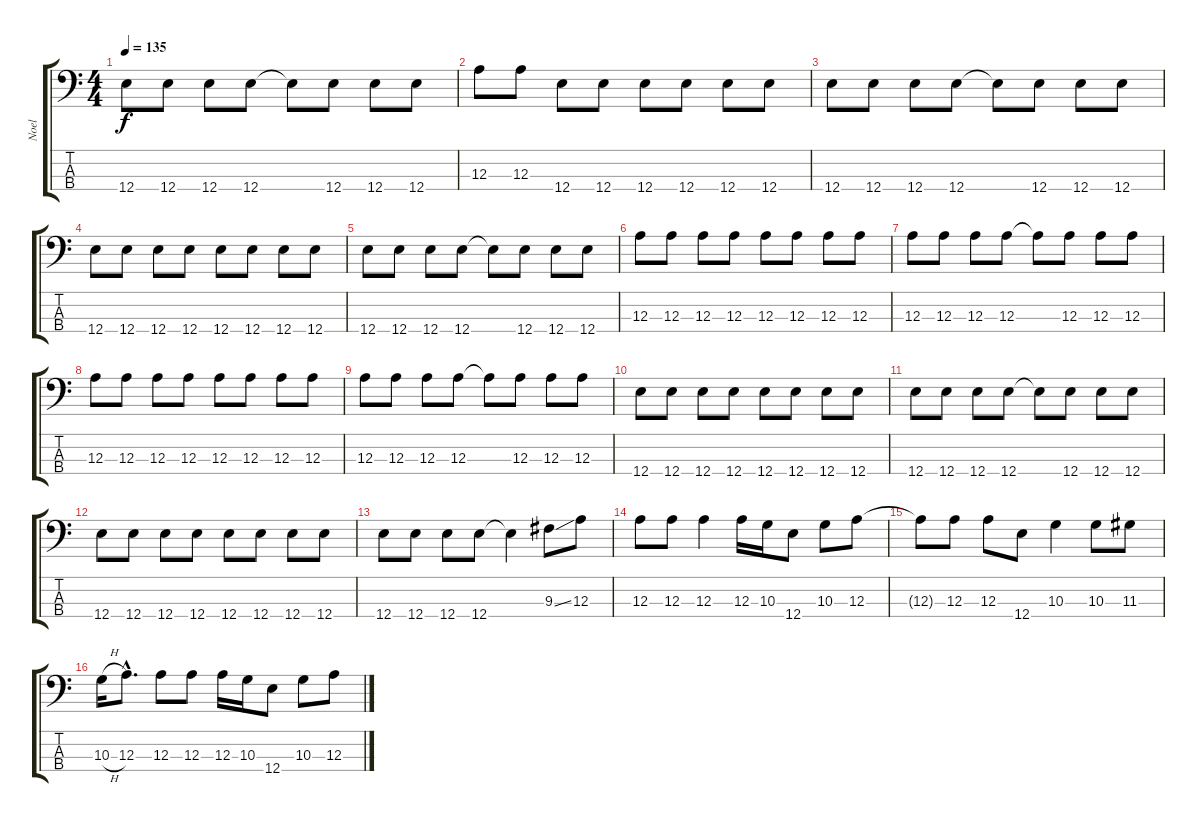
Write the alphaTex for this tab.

\track ("Noel" "Noel") {instrument electricbassfinger}
\staff {score tabs}
\tuning (G2 D2 A1 E1) {hide}
\ts (4 4)
\tempo 135
\clef f4
\ks c
12.4.8{dy f} 12.4.8 12.4.8 12.4.8 12.4{t}.8 12.4.8 12.4.8 12.4.8 |
12.3.8 12.3.8 12.4.8 12.4.8 12.4.8 12.4.8 12.4.8 12.4.8 |
12.4.8 12.4.8 12.4.8 12.4.8 12.4{t}.8 12.4.8 12.4.8 12.4.8 |
12.4.8 12.4.8 12.4.8 12.4.8 12.4.8 12.4.8 12.4.8 12.4.8 |
12.4.8 12.4.8 12.4.8 12.4.8 12.4{t}.8 12.4.8 12.4.8 12.4.8 |
12.3.8 12.3.8 12.3.8 12.3.8 12.3.8 12.3.8 12.3.8 12.3.8 |
12.3.8 12.3.8 12.3.8 12.3.8 12.3{t}.8 12.3.8 12.3.8 12.3.8 |
12.3.8 12.3.8 12.3.8 12.3.8 12.3.8 12.3.8 12.3.8 12.3.8 |
12.3.8 12.3.8 12.3.8 12.3.8 12.3{t}.8 12.3.8 12.3.8 12.3.8 |
12.4.8 12.4.8 12.4.8 12.4.8 12.4.8 12.4.8 12.4.8 12.4.8 |
12.4.8 12.4.8 12.4.8 12.4.8 12.4{t}.8 12.4.8 12.4.8 12.4.8 |
12.4.8 12.4.8 12.4.8 12.4.8 12.4.8 12.4.8 12.4.8 12.4.8 |
12.4.8 12.4.8 12.4.8 12.4.8 12.4{t}.4 9.3{ss}.8 12.3.8 |
12.3.8 12.3.8 12.3.4 12.3.16 10.3.16 12.4.8 10.3.8 12.3.8 |
12.3{t}.8 12.3.8 12.3.8 12.4.8 10.3.4 10.3.8 11.3.8 |
10.3{h}.16 12.3{hac}.8{d} 12.3.8 12.3.8 12.3.16 10.3.16 12.4.8 10.3.8 12.3.8
